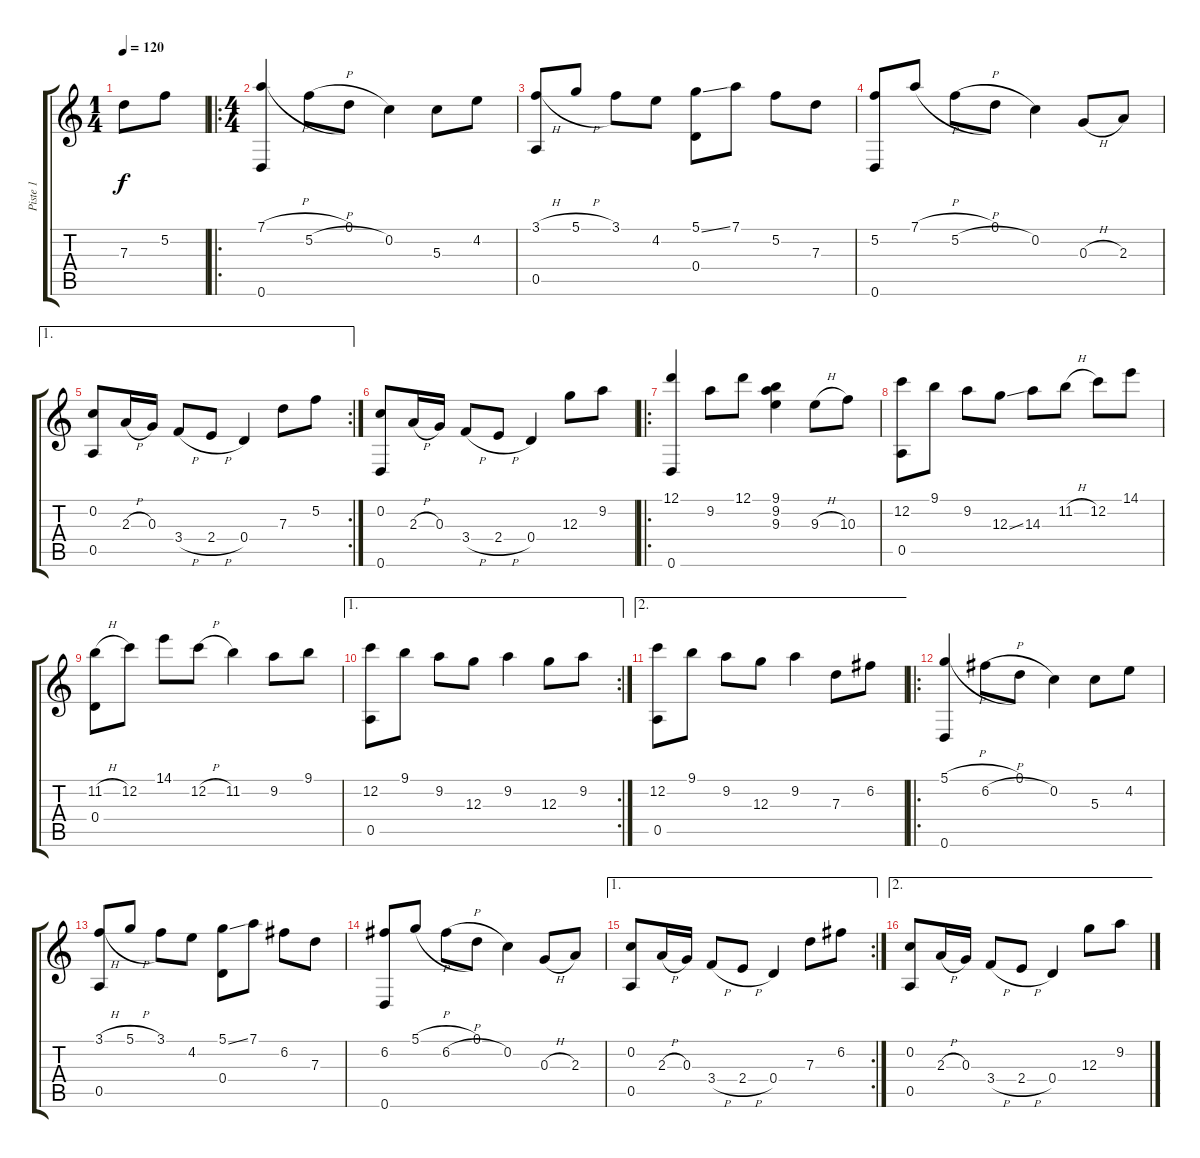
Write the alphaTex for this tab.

\track ("Piste 1" "Piste 1") {instrument acousticguitarsteel}
\staff {score tabs}
\tuning (D4 C4 G3 D3 A2 D2) {hide}
\ts (1 4)
\tempo 120
\clef g2
\ks c
7.3.8{dy f instrument acousticguitarsteel} 5.2.8 |
\ro
\ts (4 4)
(7.1{h} 0.6).4 5.2{h}.8 0.1.8 0.2.4 5.3.8 4.2.8 |
(3.1{h} 0.5).8 5.1{h}.8 3.1.8 4.2.8 (5.1{ss} 0.4).8 7.1.8 5.2.8 7.3.8 |
(5.2 0.6).8 7.1{h}.8 5.2{h}.8 0.1.8 0.2.4 0.3{h}.8 2.3.8 |
\ae 1
\rc 2
(0.2 0.5).8 2.3{h}.16 0.3.16 3.4{h}.8 2.4{h}.8 0.4.4 7.3.8 5.2.8 |
(0.2 0.6).8 2.3{h}.16 0.3.16 3.4{h}.8 2.4{h}.8 0.4.4 12.3.8 9.2.8 |
\ro
(12.1 0.6).4 9.2.8 12.1.8 (9.1 9.2 9.3).4 9.3{h}.8 10.3.8 |
(12.2 0.5).8 9.1.8 9.2.8 12.3{ss}.8 14.3.8 11.2{h}.8 12.2.8 14.1.8 |
(11.2{h} 0.4).8 12.2.8 14.1.8 12.2{h}.8 11.2.4 9.2.8 9.1.8 |
\ae 1
\rc 2
(12.2 0.5).8 9.1.8 9.2.8 12.3.8 9.2.4 12.3.8 9.2.8 |
\ae 2
(12.2 0.5).8 9.1.8 9.2.8 12.3.8 9.2.4 7.3.8 6.2.8 |
\ro
(5.1{h} 0.6).4 6.2{h}.8 0.1.8 0.2.4 5.3.8 4.2.8 |
(3.1{h} 0.5).8 5.1{h}.8 3.1.8 4.2.8 (5.1{ss} 0.4).8 7.1.8 6.2.8 7.3.8 |
(6.2 0.6).8 5.1{h}.8 6.2{h}.8 0.1.8 0.2.4 0.3{h}.8 2.3.8 |
\ae 1
\rc 2
(0.2 0.5).8 2.3{h}.16 0.3.16 3.4{h}.8 2.4{h}.8 0.4.4 7.3.8 6.2.8 |
\ae 2
(0.2 0.5).8 2.3{h}.16 0.3.16 3.4{h}.8 2.4{h}.8 0.4.4 12.3.8 9.2.8
